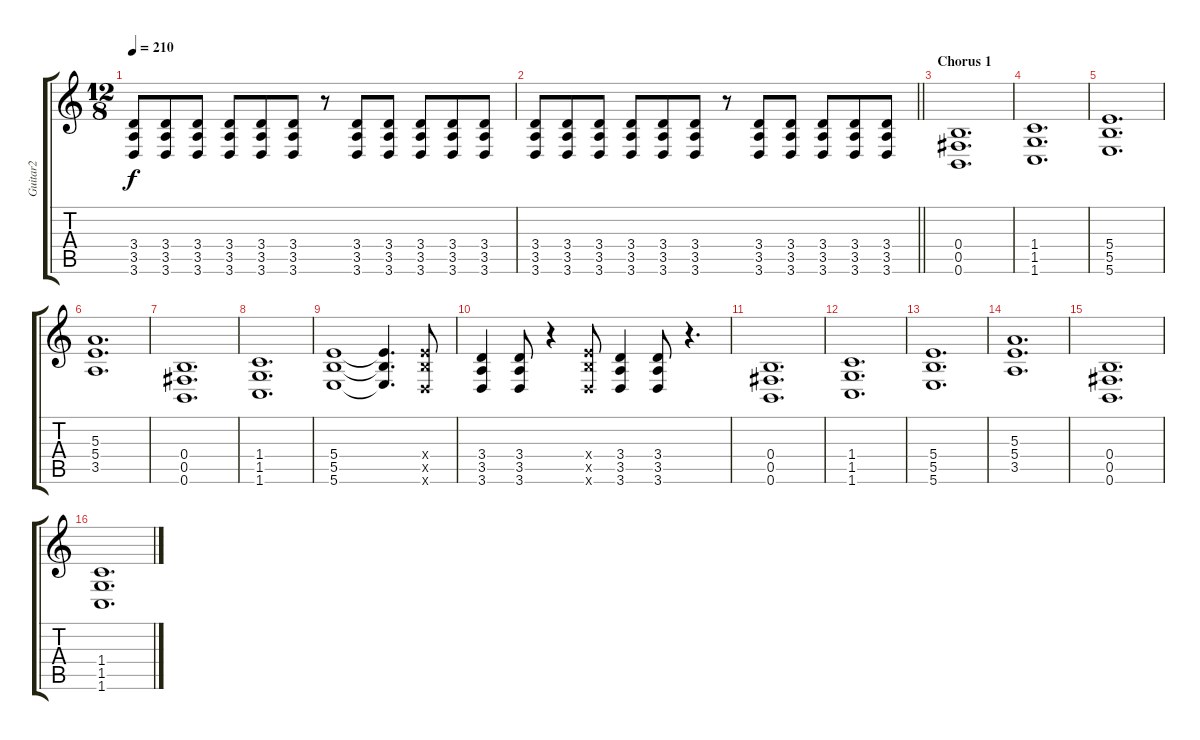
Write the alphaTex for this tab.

\track ("Guitar2" "Guitar2") {instrument distortionguitar}
\staff {score tabs}
\tuning (Db4 Ab3 E3 B2 Gb2 B1) {hide}
\ts (12 8)
\tempo 210
\clef g2
\ks c
(3.4 3.5 3.6).8{dy f} (3.4 3.5 3.6).8 (3.4 3.5 3.6).8 (3.4 3.5 3.6).8 (3.4 3.5 3.6).8 (3.4 3.5 3.6).8 r.8 (3.4 3.5 3.6).8 (3.4 3.5 3.6).8 (3.4 3.5 3.6).8 (3.4 3.5 3.6).8 (3.4 3.5 3.6).8 |
\barLineRight lightlight
(3.4 3.5 3.6).8 (3.4 3.5 3.6).8 (3.4 3.5 3.6).8 (3.4 3.5 3.6).8 (3.4 3.5 3.6).8 (3.4 3.5 3.6).8 r.8 (3.4 3.5 3.6).8 (3.4 3.5 3.6).8 (3.4 3.5 3.6).8 (3.4 3.5 3.6).8 (3.4 3.5 3.6).8 |
\section ("" "Chorus 1")
(0.4 0.5 0.6).1{d} |
(1.4 1.5 1.6).1{d} |
(5.4 5.5 5.6).1{d} |
(5.3 5.4 3.5).1{d} |
(0.4 0.5 0.6).1{d} |
(1.4 1.5 1.6).1{d} |
(5.4 5.5 5.6).1 (5.4{t} 5.5{t} 5.6{t}).4{d} (5.4{x} 5.5{x} 3.6{x}).8 |
(3.4 3.5 3.6).4 (3.4 3.5 3.6).8 r.4 (5.4{x} 5.5{x} 3.6{x}).8 (3.4 3.5 3.6).4 (3.4 3.5 3.6).8 r.4{d} |
(0.4 0.5 0.6).1{d} |
(1.4 1.5 1.6).1{d} |
(5.4 5.5 5.6).1{d} |
(5.3 5.4 3.5).1{d} |
(0.4 0.5 0.6).1{d} |
(1.4 1.5 1.6).1{d}
